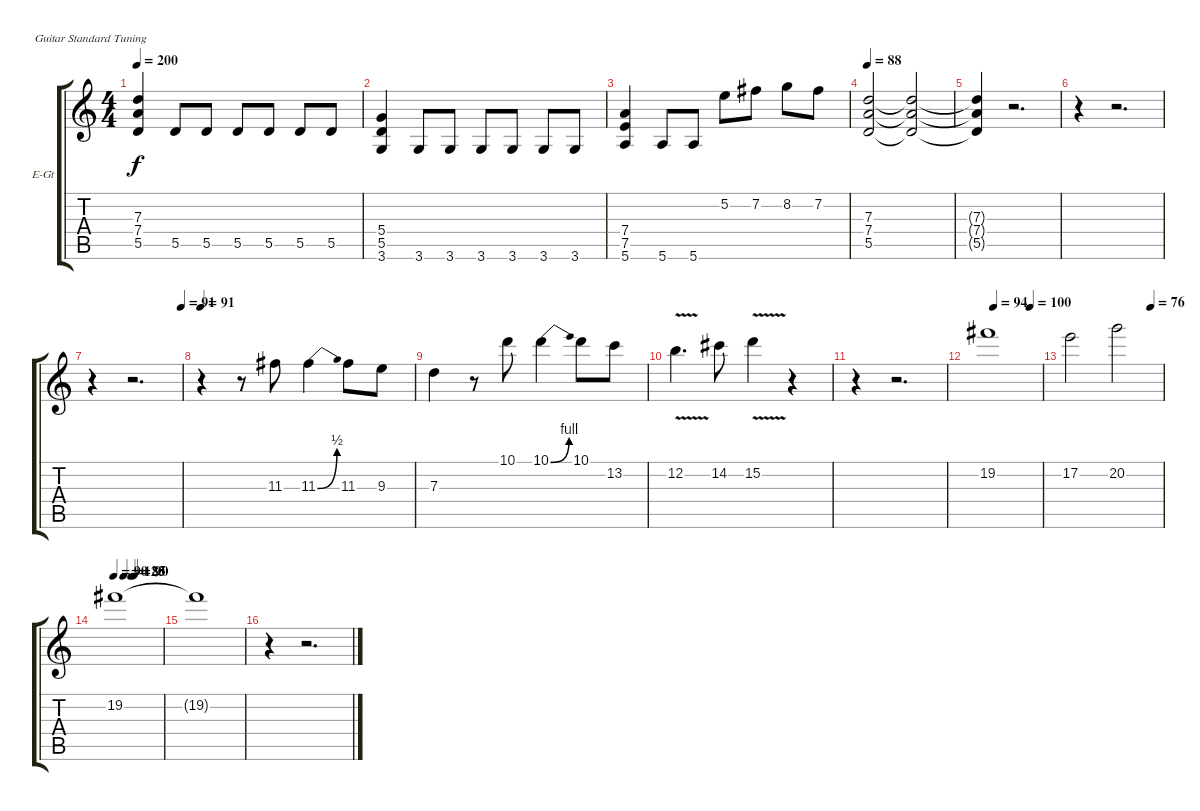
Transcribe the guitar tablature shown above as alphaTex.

\bracketExtendMode groupsimilarinstruments
\firstSystemTrackNameOrientation horizontal
\otherSystemsTrackNameOrientation horizontal
\track ("Second Guitar" "E-Gt") {instrument overdrivenguitar}
\staff {score tabs}
\tuning (E4 B3 G3 D3 A2 E2)
\ts (4 4)
\tempo 200
\clef g2
\ks c
(7.3 7.4 5.5).4{dy f} 5.5.8 5.5.8 5.5.8 5.5.8 5.5.8 5.5.8 |
(5.4 5.5 3.6).4 3.6.8 3.6.8 3.6.8 3.6.8 3.6.8 3.6.8 |
(7.4 7.5 5.6).4 5.6.8 5.6.8 5.2.8 7.2.8 8.2.8 7.2.8 |
\tempo 88
(7.3 7.4 5.5).2 (7.3{t} 7.4{t} 5.5{t}).2 |
(7.3{t} 7.4{t} 5.5{t}).4 r.2{d} |
r.4 r.2{d} |
\tempo (91 1)
r.4 r.2{d} |
\tempo 91
r.4 r.8 11.3.8 11.3{be (bend 0 0 60 2)}.4 11.3.8 9.3.8 |
7.3.4 r.8 10.1.8 10.1{be (bend 0 0 60 4)}.4 10.1.8 13.2.8 |
12.2{v}.4{d} 14.2.8 15.2{v}.4 r.4 |
r.4 r.2{d} |
\tempo (94 0.125)
\tempo (100 0.791667)
19.2.1 |
\tempo (76 0.875)
17.2.2 20.2.2 |
\tempo 90
\tempo (120 0.205479)
\tempo (85 0.369863)
\tempo (90 0.424658)
19.2.1 |
19.2{t}.1 |
r.4 r.2{d}
